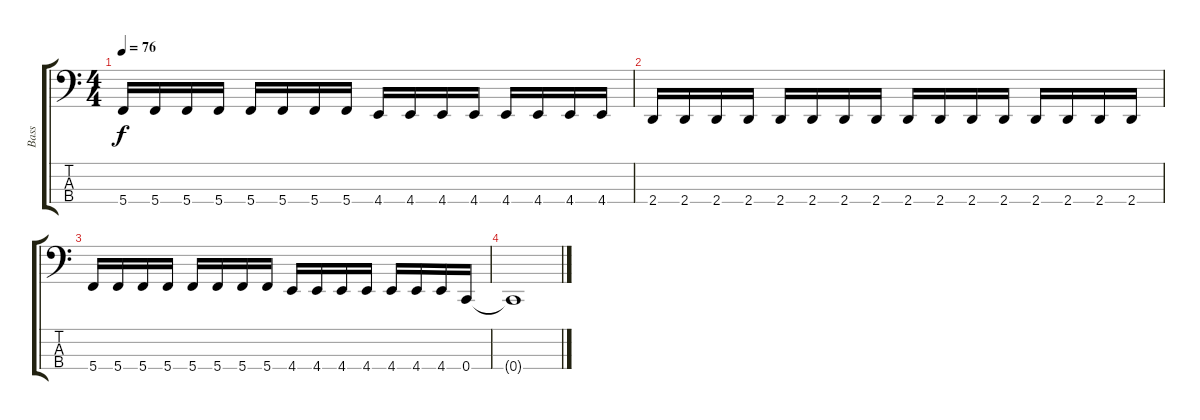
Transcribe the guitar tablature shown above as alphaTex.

\track ("Bass" "Bass") {instrument electricbassfinger}
\staff {score tabs}
\tuning (G2 C2 G1 C1) {hide}
\ts (4 4)
\tempo 76
\clef f4
\ks c
5.4.16{dy f} 5.4.16 5.4.16 5.4.16 5.4.16 5.4.16 5.4.16 5.4.16 4.4.16 4.4.16 4.4.16 4.4.16 4.4.16 4.4.16 4.4.16 4.4.16 |
2.4.16 2.4.16 2.4.16 2.4.16 2.4.16 2.4.16 2.4.16 2.4.16 2.4.16 2.4.16 2.4.16 2.4.16 2.4.16 2.4.16 2.4.16 2.4.16 |
5.4.16 5.4.16 5.4.16 5.4.16 5.4.16 5.4.16 5.4.16 5.4.16 4.4.16 4.4.16 4.4.16 4.4.16 4.4.16 4.4.16 4.4.16 0.4.16 |
0.4{t}.1
